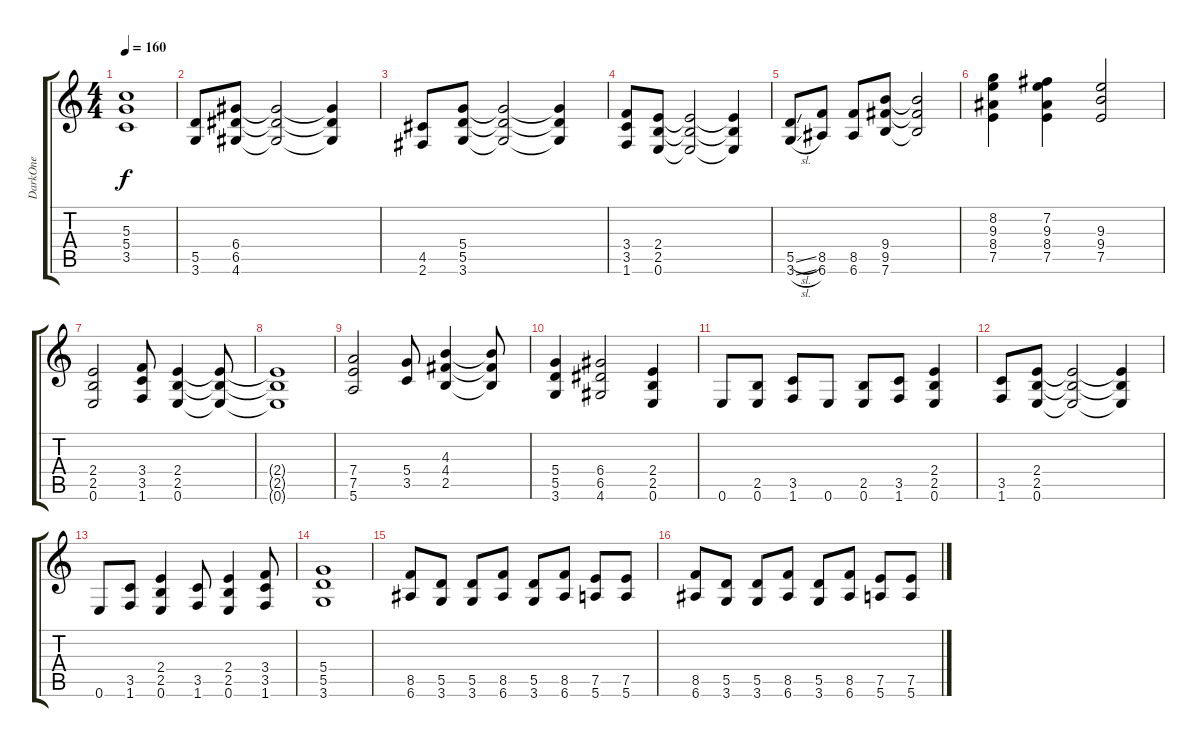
\track ("DarkOne" "DarkOne") {instrument distortionguitar}
\staff {score tabs}
\tuning (E4 B3 G3 D3 A2 E2) {hide}
\ts (4 4)
\tempo 160
\clef g2
\ks c
(5.3 5.4 3.5).1{dy f} |
(5.5 3.6).8 (6.4 6.5 4.6).8 (6.4{t} 6.5{t} 4.6{t}).2 (6.4{t} 6.5{t} 4.6{t}).4 |
(4.5 2.6).8 (5.4 5.5 3.6).8 (5.4{t} 5.5{t} 3.6{t}).2 (5.4{t} 5.5{t} 3.6{t}).4 |
(3.4 3.5 1.6).8 (2.4 2.5 0.6).8 (2.4{t} 2.5{t} 0.6{t}).2 (2.4{t} 2.5{t} 0.6{t}).4 |
(5.5{sl} 3.6{sl}).8 (8.5 6.6).8 (8.5 6.6).8 (9.4 9.5 7.6).8 (9.4{t} 9.5{t} 7.6{t}).2 |
(8.2 9.3 8.4 7.5).4 (7.2 9.3 8.4 7.5).4 (9.3 9.4 7.5).2 |
(2.4 2.5 0.6).2 (3.4 3.5 1.6).8 (2.4 2.5 0.6).4 (2.4{t} 2.5{t} 0.6{t}).8 |
(2.4{t} 2.5{t} 0.6{t}).1 |
(7.4 7.5 5.6).2 (5.4 3.5).8 (4.3 4.4 2.5).4 (4.3{t} 4.4{t} 2.5{t}).8 |
(5.4 5.5 3.6).4 (6.4 6.5 4.6).2 (2.4 2.5 0.6).4 |
0.6.8 (2.5 0.6).8 (3.5 1.6).8 0.6.8 (2.5 0.6).8 (3.5 1.6).8 (2.4 2.5 0.6).4 |
(3.5 1.6).8 (2.4 2.5 0.6).8 (2.4{t} 2.5{t} 0.6{t}).2 (2.4{t} 2.5{t} 0.6{t}).4 |
0.6.8 (3.5 1.6).8 (2.4 2.5 0.6).4 (3.5 1.6).8 (2.4 2.5 0.6).4 (3.4 3.5 1.6).8 |
(5.4 5.5 3.6).1 |
(8.5 6.6).8 (5.5 3.6).8 (5.5 3.6).8 (8.5 6.6).8 (5.5 3.6).8 (8.5 6.6).8 (7.5 5.6).8 (7.5 5.6).8 |
(8.5 6.6).8 (5.5 3.6).8 (5.5 3.6).8 (8.5 6.6).8 (5.5 3.6).8 (8.5 6.6).8 (7.5 5.6).8 (7.5 5.6).8
